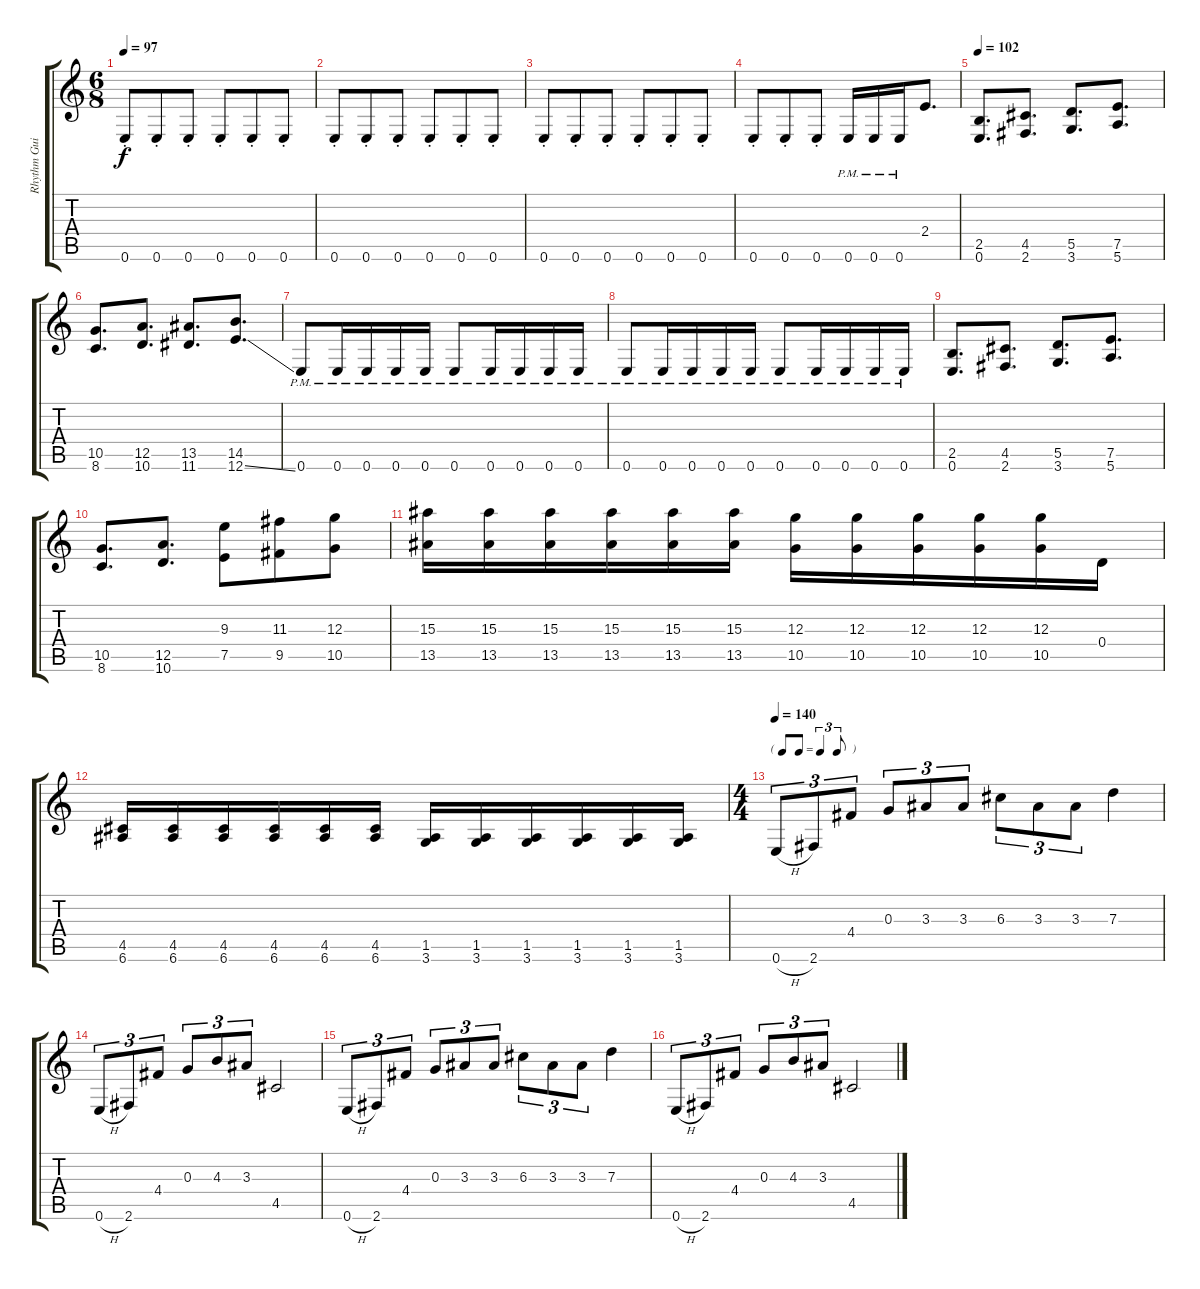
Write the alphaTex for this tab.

\track ("Rhythm Guitar 1 [Mikael Akerfeldt + Pete" "Rhythm Gui") {instrument distortionguitar}
\staff {score tabs}
\tuning (E4 B3 G3 D3 A2 E2) {hide}
\ts (6 8)
\tempo 97
\clef g2
\ks c
0.6{st}.8{dy f} 0.6{st}.8 0.6{st}.8 0.6{st}.8 0.6{st}.8 0.6{st}.8 |
0.6{st}.8 0.6{st}.8 0.6{st}.8 0.6{st}.8 0.6{st}.8 0.6{st}.8 |
0.6{st}.8 0.6{st}.8 0.6{st}.8 0.6{st}.8 0.6{st}.8 0.6{st}.8 |
0.6{st}.8 0.6{st}.8 0.6{st}.8 0.6{pm}.16 0.6{pm}.16 0.6{pm}.16 2.4.8{d} |
\tempo 102
(2.5 0.6).8{d} (4.5 2.6).8{d} (5.5 3.6).8{d} (7.5 5.6).8{d} |
(10.5 8.6).8{d} (12.5 10.6).8{d} (13.5 11.6).8{d} (14.5 12.6{ss}).8{d} |
0.6{pm}.8 0.6{pm}.16 0.6{pm}.16 0.6{pm}.16 0.6{pm}.16 0.6{pm}.8 0.6{pm}.16 0.6{pm}.16 0.6{pm}.16 0.6{pm}.16 |
0.6{pm}.8 0.6{pm}.16 0.6{pm}.16 0.6{pm}.16 0.6{pm}.16 0.6{pm}.8 0.6{pm}.16 0.6{pm}.16 0.6{pm}.16 0.6{pm}.16 |
(2.5 0.6).8{d} (4.5 2.6).8{d} (5.5 3.6).8{d} (7.5 5.6).8{d} |
(10.5 8.6).8{d} (12.5 10.6).8{d} (9.3 7.5).8 (11.3 9.5).8 (12.3 10.5).8 |
(15.3 13.5).16 (15.3 13.5).16 (15.3 13.5).16 (15.3 13.5).16 (15.3 13.5).16 (15.3 13.5).16 (12.3 10.5).16 (12.3 10.5).16 (12.3 10.5).16 (12.3 10.5).16 (12.3 10.5).16 0.4.16 |
(4.5 6.6).16 (4.5 6.6).16 (4.5 6.6).16 (4.5 6.6).16 (4.5 6.6).16 (4.5 6.6).16 (1.5 3.6).16 (1.5 3.6).16 (1.5 3.6).16 (1.5 3.6).16 (1.5 3.6).16 (1.5 3.6).16 |
\ts (4 4)
\tf triplet8th
\tempo 140
0.6{h}.8{tu (3 2)} 2.6.8{tu (3 2)} 4.4.8{tu (3 2)} 0.3.8{tu (3 2)} 3.3.8{tu (3 2)} 3.3.8{tu (3 2)} 6.3.8{tu (3 2)} 3.3.8{tu (3 2)} 3.3.8{tu (3 2)} 7.3.4 |
0.6{h}.8{tu (3 2)} 2.6.8{tu (3 2)} 4.4.8{tu (3 2)} 0.3.8{tu (3 2)} 4.3.8{tu (3 2)} 3.3.8{tu (3 2)} 4.5.2 |
0.6{h}.8{tu (3 2)} 2.6.8{tu (3 2)} 4.4.8{tu (3 2)} 0.3.8{tu (3 2)} 3.3.8{tu (3 2)} 3.3.8{tu (3 2)} 6.3.8{tu (3 2)} 3.3.8{tu (3 2)} 3.3.8{tu (3 2)} 7.3.4 |
0.6{h}.8{tu (3 2)} 2.6.8{tu (3 2)} 4.4.8{tu (3 2)} 0.3.8{tu (3 2)} 4.3.8{tu (3 2)} 3.3.8{tu (3 2)} 4.5.2
